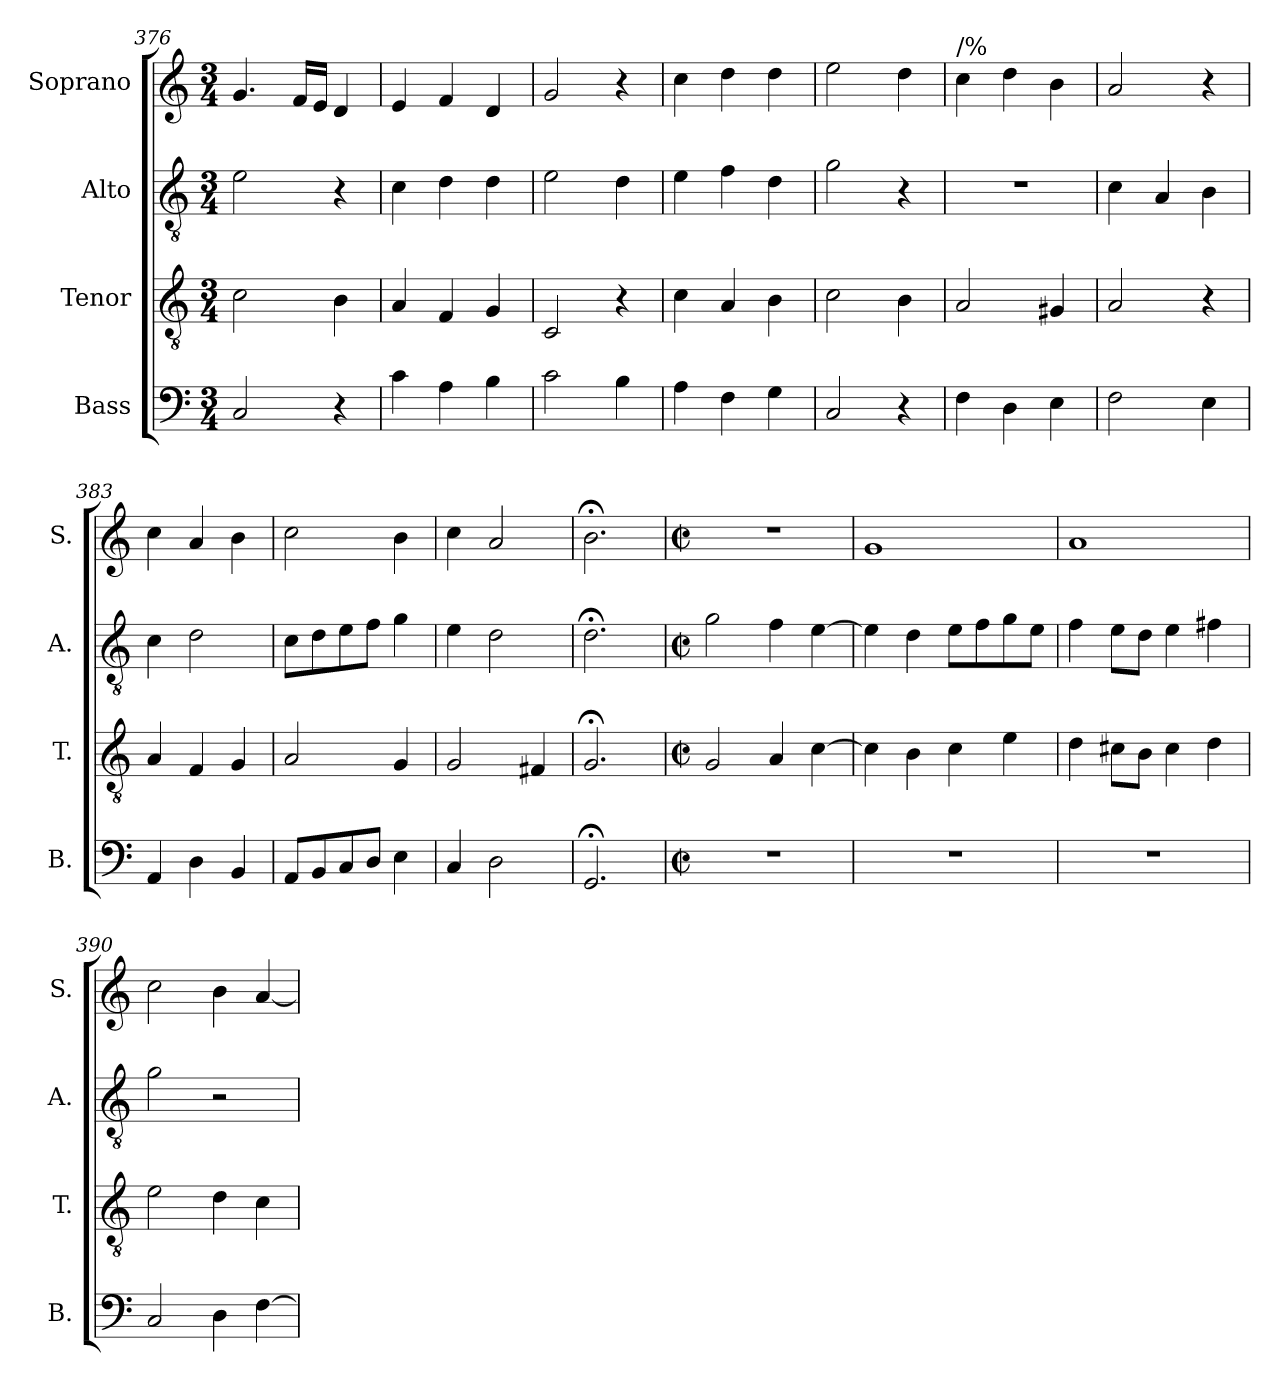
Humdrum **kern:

**kern	**kern	**kern	**kern
*part4	*part3	*part2	*part1
*staff4	*staff3	*staff2	*staff1
*I"Bass	*I"Tenor	*I"Alto	*I"Soprano
*I'B.	*I'T.	*I'A.	*I'S.
*clefF4	*clefGv2	*clefGv2	*clefG2
*k[]	*k[]	*k[]	*k[]
*C:	*C:	*C:	*C:
*M3/4	*M3/4	*M3/4	*M3/4
=376	=376	=376	=376
2C/	2c\	2e\	4.g/
.	.	.	16f/LL
.	.	.	16e/JJ
4r	4B\	4r	4d/
=377	=377	=377	=377
4c\	4A/	4c\	4e/
4A\	4F/	4d\	4f/
4B\	4G/	4d\	4d/
=378	=378	=378	=378
2c\	2C/	2e\	2g/
4B\	4r	4d\	4r
=379	=379	=379	=379
4A\	4c\	4e\	4cc\
4F\	4A/	4f\	4dd\
4G\	4B\	4d\	4dd\
=380	=380	=380	=380
2C/	2c\	2g\	2ee\
4r	4B\	4r	4dd\
!!LO:LB:g=z
=381	=381	=381	=381
!	!	!	!LO:TX:a:t=/%
!	!	!LO:N:vis=1	!
4F\	2A/	2.r	4cc\
4D\	.	.	4dd\
4E\	4G#X/	.	4b\
=382	=382	=382	=382
2F\	2A/	4c\	2a/
.	.	4A/	.
4E\	4r	4B\	4r
=383	=383	=383	=383
4AA/	4A/	4c\	4cc\
4D\	4F/	2d\	4a/
4BB/	4G/	.	4b\
=384	=384	=384	=384
8AA/L	2A/	8c\L	2cc\
8BB/	.	8d\	.
8C/	.	8e\	.
8D/J	.	8f\J	.
4E\	4G/	4g\	4b\
=385	=385	=385	=385
4C/	2G/	4e\	4cc\
2D\	.	2d\	2a/
.	4F#X/	.	.
=386	=386	=386	=386
2.GG;/	2.G;/	2.d;<\	2.b;<\
!!LO:PB:g=z
=387!	=387!	=387!	=387!
*M2/2	*M2/2	*M2/2	*M2/2
*met(c|)	*met(c|)	*met(c|)	*met(c|)
1r	2G/	2g\	1r
.	4A/	4f\	.
.	[>4c\	[>4e\	.
=388	=388	=388	=388
1r	4c\]	4e\]	1g
.	4B\	4d\	.
.	4c\	8e\L	.
.	.	8f\	.
.	4e\	8g\	.
.	.	8e\J	.
=389	=389	=389	=389
1r	4d\	4f\	1a
.	8c#X\L	8e\L	.
.	8B\J	8d\J	.
.	4c#\	4e\	.
.	4d\	4f#X\	.
=390	=390	=390	=390
2C/	2e\	2g\	2cc\
4D\	4d\	2r	4b\
[>4F\	4c\	.	[<4a/
=	=	=	=
*-	*-	*-	*-
